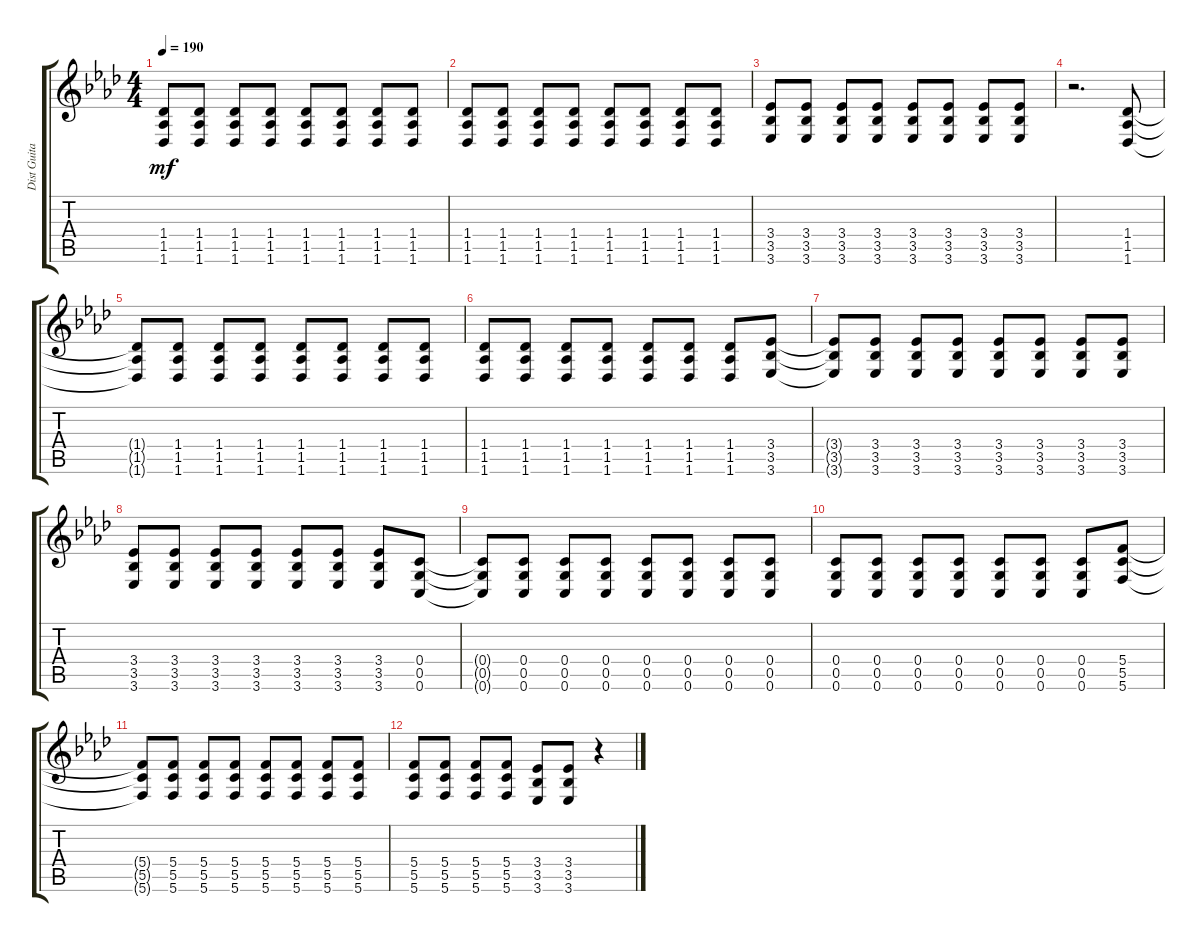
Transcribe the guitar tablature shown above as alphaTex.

\track ("Dist Guitar 5" "Dist Guita") {instrument distortionguitar}
\staff {score tabs}
\tuning (D4 A3 F3 C3 G2 C2) {hide}
\ts (4 4)
\tempo 190
\clef g2
\ks ab
(1.4{t} 1.5{t} 1.6{t}).8{dy mf} (1.4 1.5 1.6).8 (1.4 1.5 1.6).8 (1.4 1.5 1.6).8 (1.4 1.5 1.6).8 (1.4 1.5 1.6).8 (1.4 1.5 1.6).8 (1.4 1.5 1.6).8 |
(1.4 1.5 1.6).8 (1.4 1.5 1.6).8 (1.4 1.5 1.6).8 (1.4 1.5 1.6).8 (1.4 1.5 1.6).8 (1.4 1.5 1.6).8 (1.4 1.5 1.6).8 (1.4 1.5 1.6).8 |
(3.4 3.5 3.6).8 (3.4 3.5 3.6).8 (3.4 3.5 3.6).8 (3.4 3.5 3.6).8 (3.4 3.5 3.6).8 (3.4 3.5 3.6).8 (3.4 3.5 3.6).8 (3.4 3.5 3.6).8 |
r.2{d} (1.4 1.5 1.6).8 |
(1.4{t} 1.5{t} 1.6{t}).8 (1.4 1.5 1.6).8 (1.4 1.5 1.6).8 (1.4 1.5 1.6).8 (1.4 1.5 1.6).8 (1.4 1.5 1.6).8 (1.4 1.5 1.6).8 (1.4 1.5 1.6).8 |
(1.4 1.5 1.6).8 (1.4 1.5 1.6).8 (1.4 1.5 1.6).8 (1.4 1.5 1.6).8 (1.4 1.5 1.6).8 (1.4 1.5 1.6).8 (1.4 1.5 1.6).8 (3.4 3.5 3.6).8 |
(3.4{t} 3.5{t} 3.6{t}).8 (3.4 3.5 3.6).8 (3.4 3.5 3.6).8 (3.4 3.5 3.6).8 (3.4 3.5 3.6).8 (3.4 3.5 3.6).8 (3.4 3.5 3.6).8 (3.4 3.5 3.6).8 |
(3.4 3.5 3.6).8 (3.4 3.5 3.6).8 (3.4 3.5 3.6).8 (3.4 3.5 3.6).8 (3.4 3.5 3.6).8 (3.4 3.5 3.6).8 (3.4 3.5 3.6).8 (0.4 0.5 0.6).8 |
(0.4{t} 0.5{t} 0.6{t}).8 (0.4 0.5 0.6).8 (0.4 0.5 0.6).8 (0.4 0.5 0.6).8 (0.4 0.5 0.6).8 (0.4 0.5 0.6).8 (0.4 0.5 0.6).8 (0.4 0.5 0.6).8 |
(0.4 0.5 0.6).8 (0.4 0.5 0.6).8 (0.4 0.5 0.6).8 (0.4 0.5 0.6).8 (0.4 0.5 0.6).8 (0.4 0.5 0.6).8 (0.4 0.5 0.6).8 (5.4 5.5 5.6).8 |
(5.4{t} 5.5{t} 5.6{t}).8 (5.4 5.5 5.6).8 (5.4 5.5 5.6).8 (5.4 5.5 5.6).8 (5.4 5.5 5.6).8 (5.4 5.5 5.6).8 (5.4 5.5 5.6).8 (5.4 5.5 5.6).8 |
(5.4 5.5 5.6).8 (5.4 5.5 5.6).8 (5.4 5.5 5.6).8 (5.4 5.5 5.6).8 (3.4 3.5 3.6).8 (3.4 3.5 3.6).8 r.4
